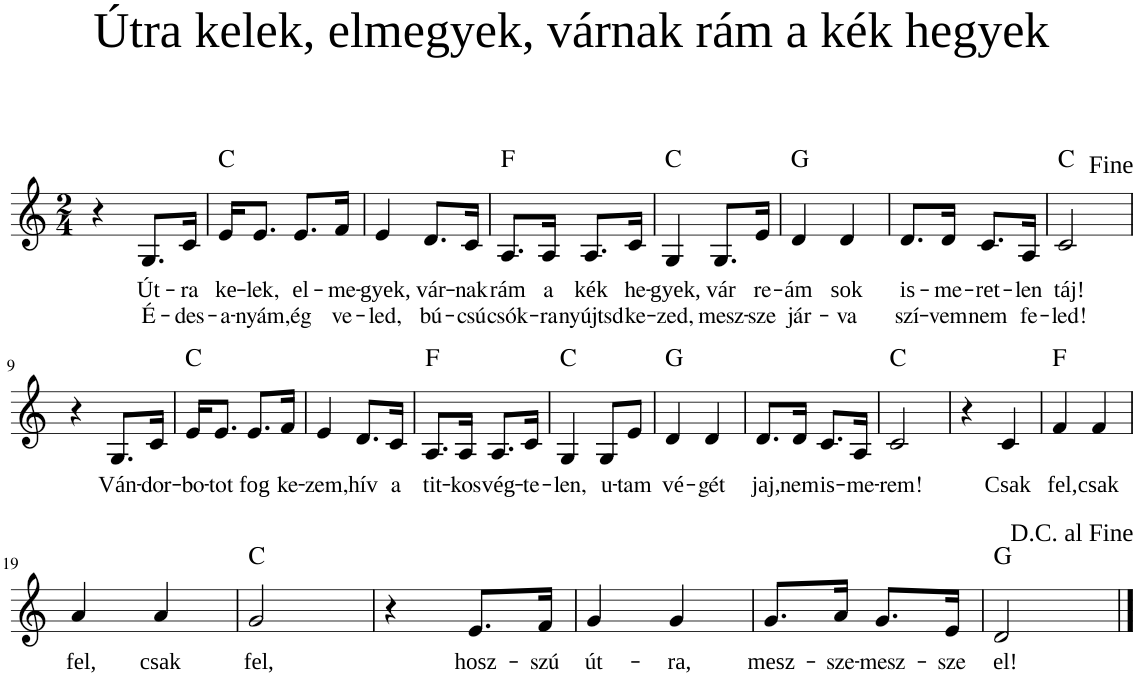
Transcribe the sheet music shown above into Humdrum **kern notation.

**kern	**text	**text	**harte
*part1	*part1	*part1	*part1
*staff1	*staff1	*staff1	*
*I"Piano	*	*	*
*I'Pno	*	*	*
*clefG2	*	*	*
*k[]	*	*	*
*M2/4	*	*	*
=1	=1	=1	=1
4r	.	.	.
!	!LO:LY:b	!LO:LY:b	!
8.G/L	Út-	É-	.
!	!LO:LY:b	!LO:LY:b	!
16c/Jk	-ra	-des-	.
=2	=2	=2	=2
!	!LO:LY:b	!LO:LY:b	!LO:H:kt=N.C.
16e/KL	ke-	-a-	N
!	!LO:LY:b	!LO:LY:b	!
8.e/J	-lek,	-nyám,	.
!	!LO:LY:b	!LO:LY:b	!
8.e/L	el-	ég	.
!	!LO:LY:b	!LO:LY:b	!
16f/Jk	-me-	ve-	.
=3	=3	=3	=3
!	!LO:LY:b	!LO:LY:b	!
4e/	-gyek,	-led,	.
!	!LO:LY:b	!LO:LY:b	!
8.d/L	vár-	bú-	.
!	!LO:LY:b	!LO:LY:b	!
16c/Jk	-nak	-csú	.
=4	=4	=4	=4
!	!LO:LY:b	!LO:LY:b	!LO:H:kt=N.C.
8.A/L	rám	csók-	N
!	!LO:LY:b	!LO:LY:b	!
16A/Jk	a	-ra	.
!	!LO:LY:b	!LO:LY:b	!
8.A/L	kék	nyújtsd	.
!	!LO:LY:b	!LO:LY:b	!
16c/Jk	he-	ke-	.
=5	=5	=5	=5
!	!LO:LY:b	!LO:LY:b	!LO:H:kt=N.C.
4G/	-gyek,	-zed,	N
!	!LO:LY:b	!LO:LY:b	!
8.G/L	vár	mesz-	.
!	!LO:LY:b	!LO:LY:b	!
16e/Jk	re-	-sze	.
=6	=6	=6	=6
!	!LO:LY:b	!LO:LY:b	!LO:H:kt=N.C.
4d/	-ám	jár-	N
!	!LO:LY:b	!LO:LY:b	!
4d/	sok	-va	.
=7	=7	=7	=7
!	!LO:LY:b	!LO:LY:b	!
8.d/L	is-	szí-	.
!	!LO:LY:b	!LO:LY:b	!
16d/Jk	-me-	-vem	.
!	!LO:LY:b	!LO:LY:b	!
8.c/L	-ret-	nem	.
!	!LO:LY:b	!LO:LY:b	!
16A/Jk	-len	fe-	.
=8	=8	=8	=8
!	!LO:LY:b	!LO:LY:b	!LO:H:kt=N.C.
2c/	táj!	-led!	N
!LO:TX:a:t=<font face="Times New Roman"/>Fine	!	!	!
!!LO:LB:g=z
=9	=9	=9	=9
4r	.	.	.
!	!LO:LY:b	!	!
8.G/L	Ván-	.	.
!	!LO:LY:b	!	!
16c/Jk	-dor-	.	.
=10	=10	=10	=10
!	!LO:LY:b	!	!LO:H:kt=N.C.
16e/KL	-bo-	.	N
!	!LO:LY:b	!	!
8.e/J	-tot	.	.
!	!LO:LY:b	!	!
8.e/L	fog	.	.
!	!LO:LY:b	!	!
16f/Jk	ke-	.	.
=11	=11	=11	=11
!	!LO:LY:b	!	!
4e/	-zem,	.	.
!	!LO:LY:b	!	!
8.d/L	hív	.	.
!	!LO:LY:b	!	!
16c/Jk	a	.	.
=12	=12	=12	=12
!	!LO:LY:b	!	!LO:H:kt=N.C.
8.A/L	tit-	.	N
!	!LO:LY:b	!	!
16A/Jk	-kos	.	.
!	!LO:LY:b	!	!
8.A/L	vég-	.	.
!	!LO:LY:b	!	!
16c/Jk	-te-	.	.
=13	=13	=13	=13
!	!LO:LY:b	!	!LO:H:kt=N.C.
4G/	-len,	.	N
!	!LO:LY:b	!	!
8G/L	u-	.	.
!	!LO:LY:b	!	!
8e/J	-tam	.	.
=14	=14	=14	=14
!	!LO:LY:b	!	!LO:H:kt=N.C.
4d/	vé-	.	N
!	!LO:LY:b	!	!
4d/	-gét	.	.
=15	=15	=15	=15
!	!LO:LY:b	!	!
8.d/L	jaj,	.	.
!	!LO:LY:b	!	!
16d/Jk	nem	.	.
!	!LO:LY:b	!	!
8.c/L	is-	.	.
!	!LO:LY:b	!	!
16A/Jk	-me-	.	.
=16	=16	=16	=16
!	!LO:LY:b	!	!LO:H:kt=N.C.
2c/	-rem!	.	N
=17	=17	=17	=17
4r	.	.	.
!	!LO:LY:b	!	!
4c/	Csak	.	.
=18	=18	=18	=18
!	!LO:LY:b	!	!LO:H:kt=N.C.
4f/	fel,	.	N
!	!LO:LY:b	!	!
4f/	csak	.	.
!!LO:LB:g=z
=19	=19	=19	=19
!	!LO:LY:b	!	!
4a/	fel,	.	.
!	!LO:LY:b	!	!
4a/	csak	.	.
=20	=20	=20	=20
!	!LO:LY:b	!	!LO:H:kt=N.C.
2g/	fel,	.	N
=21	=21	=21	=21
4r	.	.	.
!	!LO:LY:b	!	!
8.e/L	hosz-	.	.
!	!LO:LY:b	!	!
16f/Jk	-szú	.	.
=22	=22	=22	=22
!	!LO:LY:b	!	!
4g/	út-	.	.
!	!LO:LY:b	!	!
4g/	-ra,	.	.
=23	=23	=23	=23
!	!LO:LY:b	!	!
8.g/L	mesz-	.	.
!	!LO:LY:b	!	!
16a/Jk	-sze-	.	.
!	!LO:LY:b	!	!
8.g/L	-mesz-	.	.
!	!LO:LY:b	!	!
16e/Jk	-sze	.	.
=24	=24	=24	=24
!	!LO:LY:b	!	!LO:H:kt=N.C.
2d/	el!	.	N
!LO:TX:a:t=<font face="Times New Roman"/>D.C. al Fine	!	!	!
==	==	==	==
*-	*-	*-	*-
